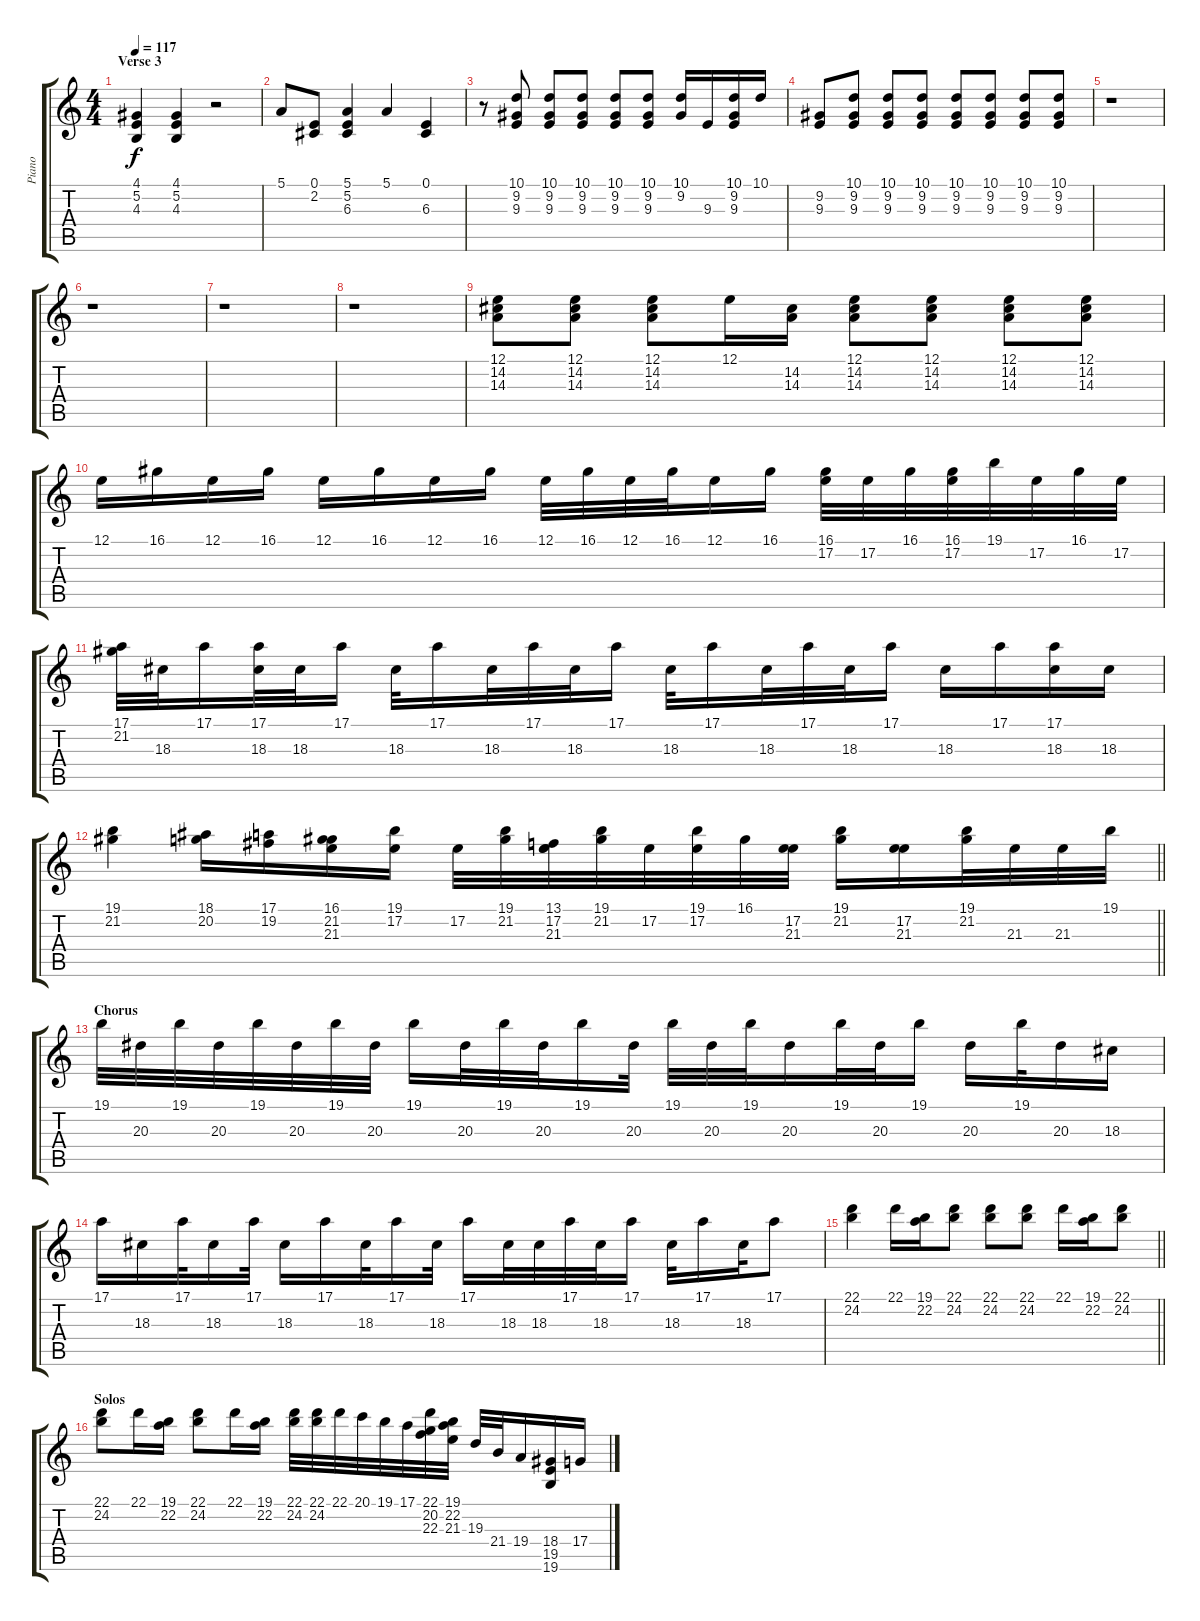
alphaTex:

\track ("Piano" "Piano") {instrument acousticgrandpiano}
\staff {score tabs}
\tuning (E4 B3 G3 D3 A2 E2) {hide}
\ts (4 4)
\section ("" "Verse 3")
\tempo 117
\clef g2
\ks c
(4.1 5.2 4.3).4{dy f} (4.1 5.2 4.3).4 r.2 |
5.1.8 (0.1 2.2).8 (5.1 5.2 6.3).4 5.1.4 (0.1 6.3).4 |
r.8 (10.1 9.2 9.3).8 (10.1 9.2 9.3).8 (10.1 9.2 9.3).8 (10.1 9.2 9.3).8 (10.1 9.2 9.3).8 (10.1 9.2).16 9.3.16 (10.1 9.2 9.3).16 10.1.16 |
(9.2 9.3).8 (10.1 9.2 9.3).8 (10.1 9.2 9.3).8 (10.1 9.2 9.3).8 (10.1 9.2 9.3).8 (10.1 9.2 9.3).8 (10.1 9.2 9.3).8 (10.1 9.2 9.3).8 |
r.1 |
r.1 |
r.1 |
r.1 |
(12.1 14.2 14.3).8 (12.1 14.2 14.3).8 (12.1 14.2 14.3).8 12.1.16 (14.2 14.3).16 (12.1 14.2 14.3).8 (12.1 14.2 14.3).8 (12.1 14.2 14.3).8 (12.1 14.2 14.3).8 |
12.1.16 16.1.16 12.1.16 16.1.16 12.1.16 16.1.16 12.1.16 16.1.16 12.1.32 16.1.32 12.1.32 16.1.32 12.1.16 16.1.16 (16.1 17.2).32 17.2.32 16.1.32 (16.1 17.2).32 19.1.32 17.2.32 16.1.32 17.2.32 |
(17.1 21.2).32 18.3.32 17.1.16 (17.1 18.3).32 18.3.32 17.1.16 18.3.32 17.1.16 18.3.32 17.1.32 18.3.32 17.1.16 18.3.32 17.1.16 18.3.32 17.1.32 18.3.32 17.1.16 18.3.16 17.1.16 (17.1 18.3).16 18.3.16 |
\barLineRight lightlight
(19.1 21.2).4 (18.1 20.2).16 (17.1 19.2).16 (16.1 21.2 21.3).16 (19.1 17.2).16 17.2.32 (19.1 21.2).32 (13.1 17.2 21.3).32 (19.1 21.2).32 17.2.32 (19.1 17.2).32 16.1.32 (17.2 21.3).32 (19.1 21.2).16 (17.2 21.3).16 (19.1 21.2).32 21.3.32 21.3.32 19.1.32 |
\section ("" "Chorus")
19.1.32 20.3.32 19.1.32 20.3.32 19.1.32 20.3.32 19.1.32 20.3.32 19.1.16 20.3.32 19.1.32 20.3.32 19.1.16 20.3.32 19.1.32 20.3.32 19.1.32 20.3.16 19.1.32 20.3.32 19.1.16 20.3.16 19.1.32 20.3.16 18.3.16 |
17.1.16 18.3.16 17.1.32 18.3.16 17.1.32 18.3.16 17.1.16 18.3.32 17.1.16 18.3.32 17.1.16 18.3.32 18.3.32 17.1.32 18.3.32 17.1.16 18.3.32 17.1.16 18.3.32 17.1.8 |
\barLineRight lightlight
(22.1 24.2).4 22.1.16 (19.1 22.2).16 (22.1 24.2).8 (22.1 24.2).8 (22.1 24.2).8 22.1.16 (19.1 22.2).16 (22.1 24.2).8 |
\section ("" "Solos")
(22.1 24.2).8 22.1.16 (19.1 22.2).16 (22.1 24.2).8 22.1.16 (19.1 22.2).16 (22.1 24.2).32 (22.1 24.2).32 22.1.32 20.1.32 19.1.32 17.1.32 (22.1 20.2 22.3).32 (19.1 22.2 21.3).32 19.3.32 21.4.32 19.4.16 (18.4 19.5 19.6).16 17.4.16
